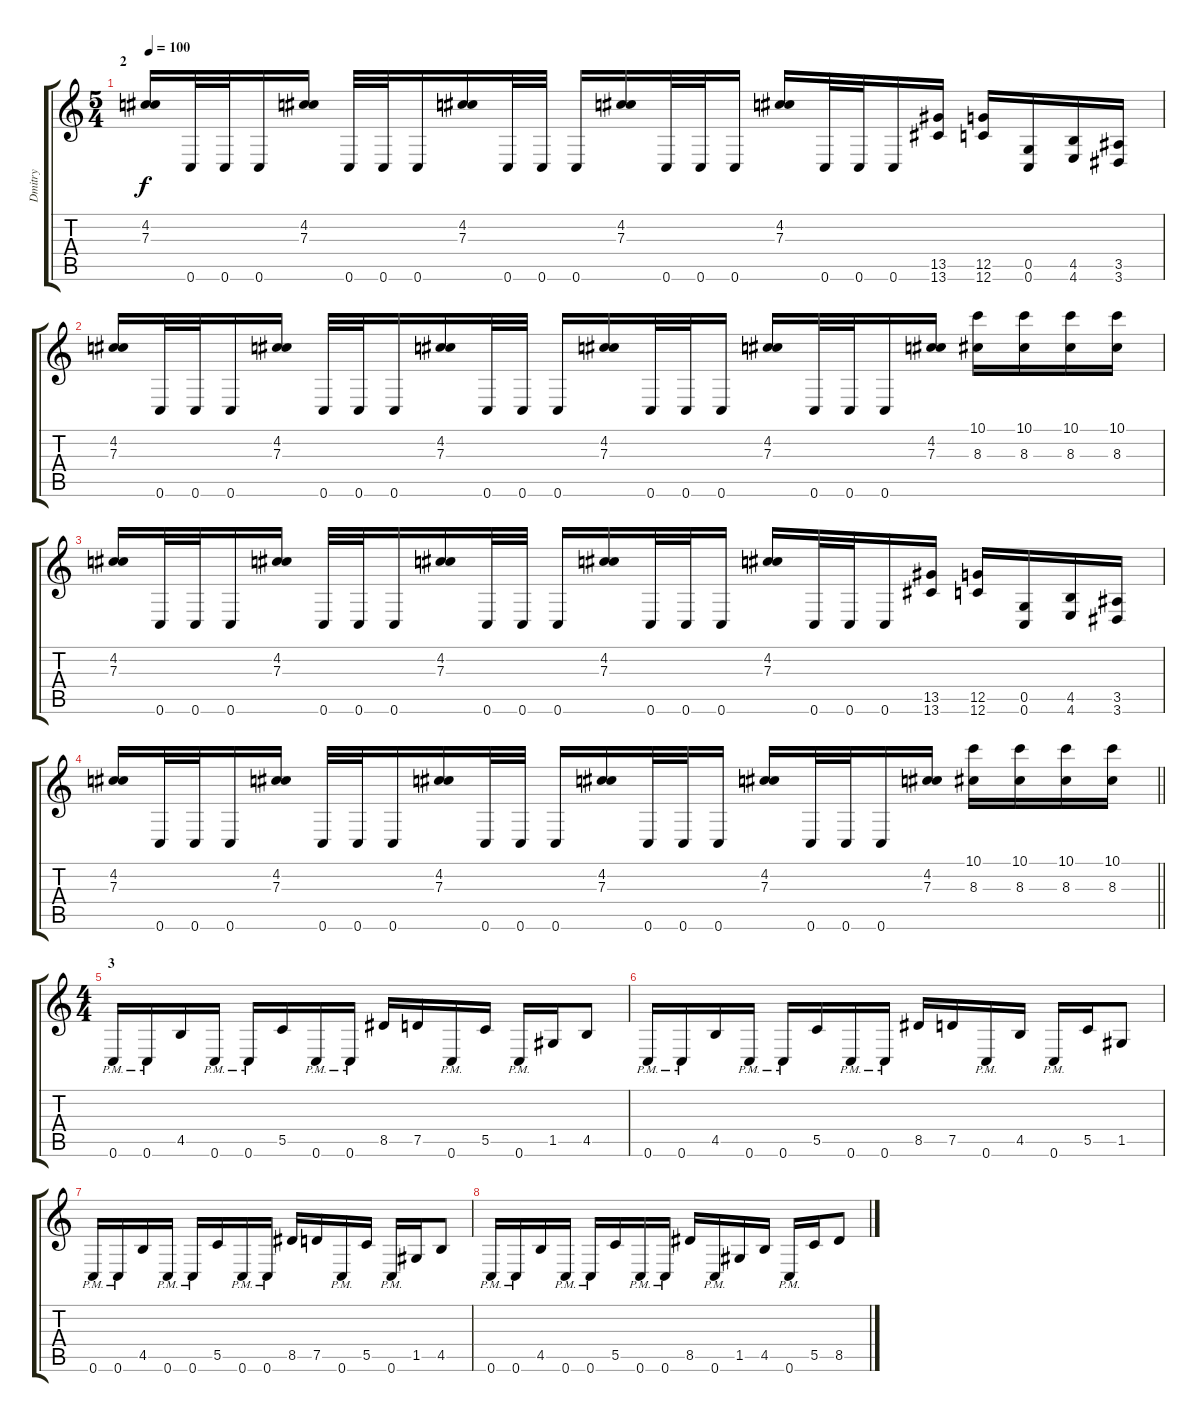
\track ("Dmitry" "Dmitry") {instrument distortionguitar}
\staff {score tabs}
\tuning (D4 A3 F3 C3 G2 C2) {hide}
\ts (5 4)
\section ("" "2")
\tempo 100
\clef g2
\ks c
(4.2 7.3).16{dy f instrument distortionguitar} 0.6.32 0.6.32 0.6.16 (4.2 7.3).16 0.6.32 0.6.32 0.6.16 (4.2 7.3).16 0.6.32 0.6.32 0.6.16 (4.2 7.3).16 0.6.32 0.6.32 0.6.16 (4.2 7.3).16 0.6.32 0.6.32 0.6.16 (13.5 13.6).16 (12.5 12.6).16 (0.5 0.6).16 (4.5 4.6).16 (3.5 3.6).16 |
(4.2 7.3).16 0.6.32 0.6.32 0.6.16 (4.2 7.3).16 0.6.32 0.6.32 0.6.16 (4.2 7.3).16 0.6.32 0.6.32 0.6.16 (4.2 7.3).16 0.6.32 0.6.32 0.6.16 (4.2 7.3).16 0.6.32 0.6.32 0.6.16 (4.2 7.3).16 (10.1 8.3).16 (10.1 8.3).16 (10.1 8.3).16 (10.1 8.3).16 |
(4.2 7.3).16 0.6.32 0.6.32 0.6.16 (4.2 7.3).16 0.6.32 0.6.32 0.6.16 (4.2 7.3).16 0.6.32 0.6.32 0.6.16 (4.2 7.3).16 0.6.32 0.6.32 0.6.16 (4.2 7.3).16 0.6.32 0.6.32 0.6.16 (13.5 13.6).16 (12.5 12.6).16 (0.5 0.6).16 (4.5 4.6).16 (3.5 3.6).16 |
\barLineRight lightlight
(4.2 7.3).16 0.6.32 0.6.32 0.6.16 (4.2 7.3).16 0.6.32 0.6.32 0.6.16 (4.2 7.3).16 0.6.32 0.6.32 0.6.16 (4.2 7.3).16 0.6.32 0.6.32 0.6.16 (4.2 7.3).16 0.6.32 0.6.32 0.6.16 (4.2 7.3).16 (10.1 8.3).16 (10.1 8.3).16 (10.1 8.3).16 (10.1 8.3).16 |
\ts (4 4)
\section ("" "3")
0.6{pm}.16 0.6{pm}.16 4.5.16 0.6{pm}.16 0.6{pm}.16 5.5.16 0.6{pm}.16 0.6{pm}.16 8.5.16 7.5.16 0.6{pm}.16 5.5.16 0.6{pm}.16 1.5.16 4.5.8 |
0.6{pm}.16 0.6{pm}.16 4.5.16 0.6{pm}.16 0.6{pm}.16 5.5.16 0.6{pm}.16 0.6{pm}.16 8.5.16 7.5.16 0.6{pm}.16 4.5.16 0.6{pm}.16 5.5.16 1.5.8 |
0.6{pm}.16 0.6{pm}.16 4.5.16 0.6{pm}.16 0.6{pm}.16 5.5.16 0.6{pm}.16 0.6{pm}.16 8.5.16 7.5.16 0.6{pm}.16 5.5.16 0.6{pm}.16 1.5.16 4.5.8 |
0.6{pm}.16 0.6{pm}.16 4.5.16 0.6{pm}.16 0.6{pm}.16 5.5.16 0.6{pm}.16 0.6{pm}.16 8.5.16 0.6{pm}.16 1.5.16 4.5.16 0.6{pm}.16 5.5.16 8.5.8
